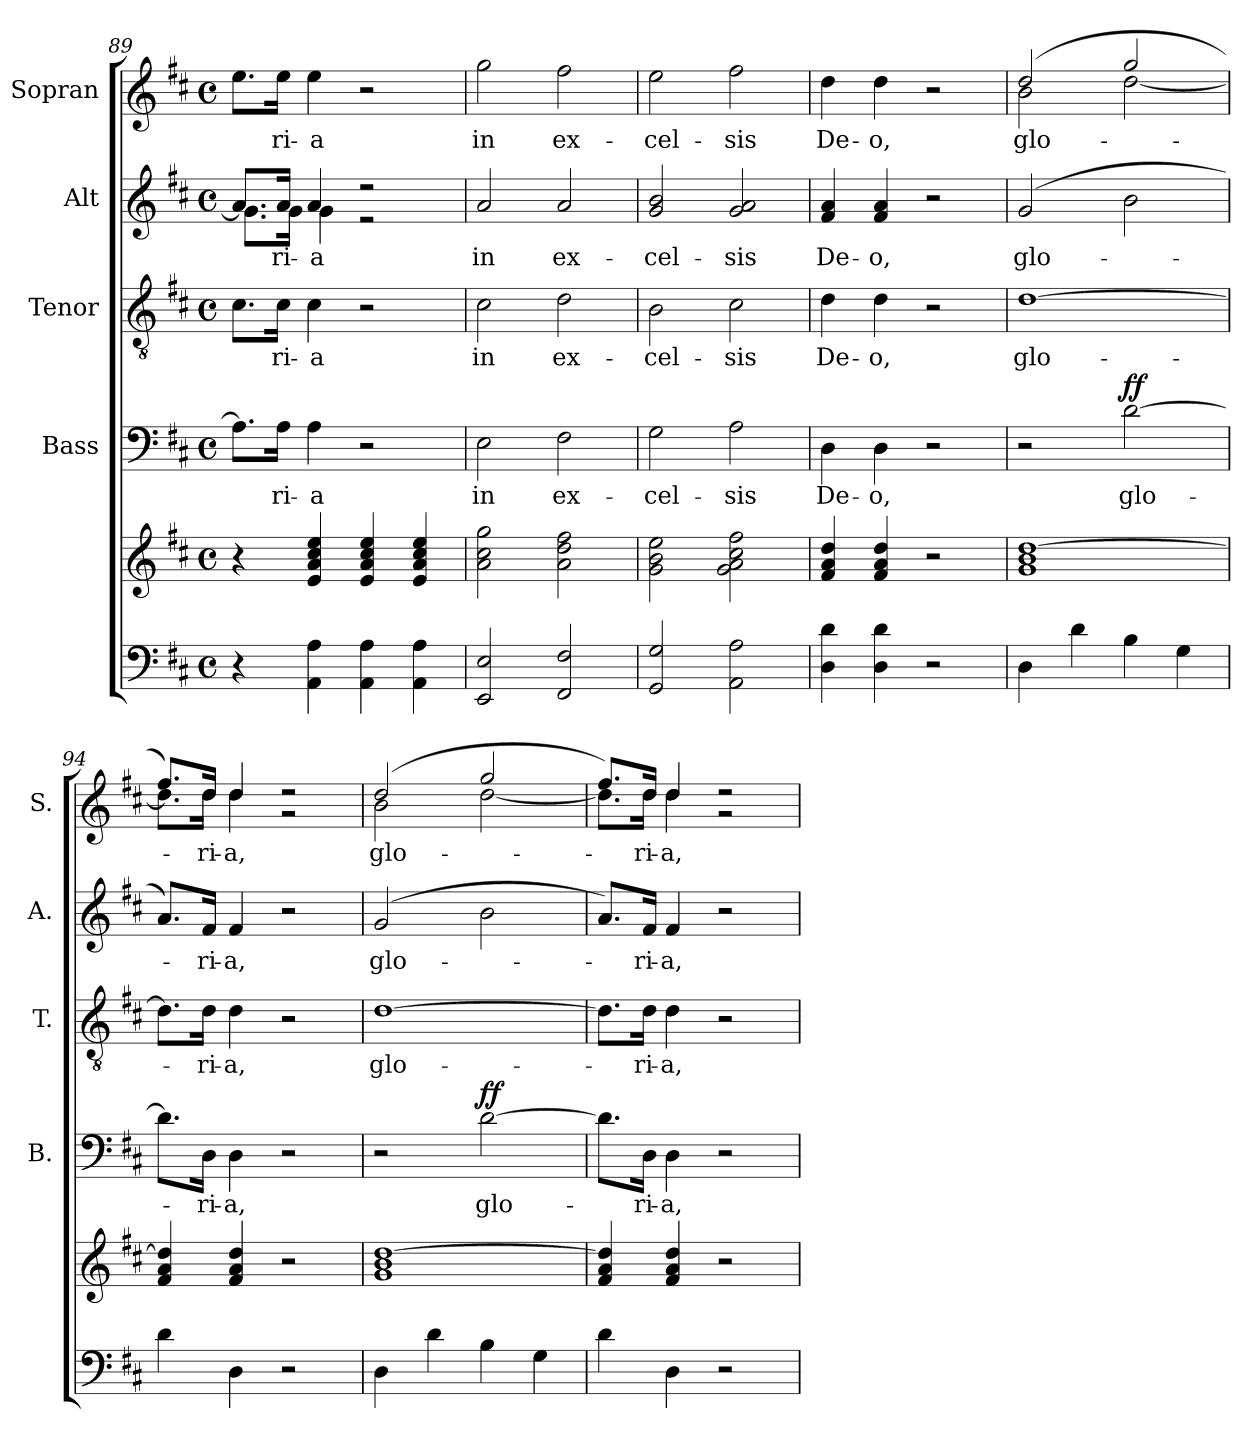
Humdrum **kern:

**kern	**kern	**kern	**text	**dynam	**kern	**text	**kern	**text	**kern	**text
*part5	*part5	*part4	*part4	*part4	*part3	*part3	*part2	*part2	*part1	*part1
*staff6	*staff5	*staff4	*staff4	*staff4	*staff3	*staff3	*staff2	*staff2	*staff1	*staff1
*	*	*I"Bass	*	*	*I"Tenor	*	*I"Alt	*	*I"Sopran	*
*	*	*I'B.	*	*	*I'T.	*	*I'A.	*	*I'S.	*
*clefF4	*clefG2	*clefF4	*	*	*clefGv2	*	*clefG2	*	*clefG2	*
*k[f#c#]	*k[f#c#]	*k[f#c#]	*	*	*k[f#c#]	*	*k[f#c#]	*	*k[f#c#]	*
*D:	*D:	*D:	*	*	*D:	*	*D:	*	*D:	*
*M4/4	*M4/4	*M4/4	*	*	*M4/4	*	*M4/4	*	*M4/4	*
*met(c)	*met(c)	*met(c)	*	*	*met(c)	*	*met(c)	*	*met(c)	*
=89	=89	=89	=89	=89	=89	=89	=89	=89	=89	=89
*	*	*	*	*	*	*	*^	*	*	*
4r	4r	8.A\L]	.	.	8.c#\L	.	8.a/L]	8.g\L	.	8.ee\L	.
!	!	!	!LO:LY:b	!	!	!LO:LY:b	!	!	!LO:LY:b	!	!LO:LY:b
.	.	16A\Jk	-ri-	.	16c#\Jk	-ri-	16a/Jk	16g\Jk	-ri-	16ee\Jk	-ri-
!	!	!	!LO:LY:b	!	!	!LO:LY:b	!	!	!LO:LY:b	!	!LO:LY:b
4AA\ 4A\	4e/ 4a/ 4cc#/ 4ee/	4A\	-a	.	4c#\	-a	4a/	4g\	-a	4ee\	-a
4AA\ 4A\	4e/ 4a/ 4cc#/ 4ee/	2r	.	.	2r	.	2r	2r	.	2r	.
4AA\ 4A\	4e/ 4a/ 4cc#/ 4ee/	.	.	.	.	.	.	.	.	.	.
*	*	*	*	*	*	*	*v	*v	*	*	*
=90	=90	=90	=90	=90	=90	=90	=90	=90	=90	=90
!	!	!	!LO:LY:b	!	!	!LO:LY:b	!	!LO:LY:b	!	!LO:LY:b
2EE/ 2E/	2a\ 2cc#\ 2gg\	2E\	in	.	2c#\	in	2a/	in	2gg\	in
!	!	!	!LO:LY:b	!	!	!LO:LY:b	!	!LO:LY:b	!	!LO:LY:b
2FF#/ 2F#/	2a\ 2dd\ 2ff#\	2F#\	ex-	.	2d\	ex-	2a/	ex-	2ff#\	ex-
=91	=91	=91	=91	=91	=91	=91	=91	=91	=91	=91
!	!	!	!LO:LY:b	!	!	!LO:LY:b	!	!LO:LY:b	!	!LO:LY:b
2GG/ 2G/	2g\ 2b\ 2ee\	2G\	-cel-	.	2B\	-cel-	2g/ 2b/	-cel-	2ee\	-cel-
!	!	!	!LO:LY:b	!	!	!LO:LY:b	!	!LO:LY:b	!	!LO:LY:b
2AA\ 2A\	2g\ 2a\ 2cc#\ 2ff#\	2A\	-sis	.	2c#\	-sis	2g/ 2a/	-sis	2ff#\	-sis
=92	=92	=92	=92	=92	=92	=92	=92	=92	=92	=92
!	!	!	!LO:LY:b	!	!	!LO:LY:b	!	!LO:LY:b	!	!LO:LY:b
4D\ 4d\	4f#/ 4a/ 4dd/	4D\	De-	.	4d\	De-	4f#/ 4a/	De-	4dd\	De-
!	!	!	!LO:LY:b	!	!	!LO:LY:b	!	!LO:LY:b	!	!LO:LY:b
4D\ 4d\	4f#/ 4a/ 4dd/	4D\	-o,	.	4d\	-o,	4f#/ 4a/	-o,	4dd\	-o,
2r	2r	2r	.	.	2r	.	2r	.	2r	.
=93	=93	=93	=93	=93	=93	=93	=93	=93	=93	=93
!	!	!	!	!	!	!LO:LY:b	!	!LO:LY:b	!	!LO:LY:b
*	*	*	*	*	*	*	*	*	*^	*
4D\	1g 1b [1dd	2r	.	.	[1d	glo-	(2g/	glo-	(2dd/	2b\	glo-
4d\	.	.	.	.	.	.	.	.	.	.	.
!	!	!	!LO:LY:b	!LO:DY:a	!	!	!	!	!	!	!
4B\	.	[2d\	glo-	ff	.	.	2b\	.	2gg/	[<2dd\	.
4G\	.	.	.	.	.	.	.	.	.	.	.
=94	=94	=94	=94	=94	=94	=94	=94	=94	=94	=94	=94
4d\	4f#/ 4a/ 4dd/]	8.d\L]	.	.	8.d\L]	.	8.a/L)	.	8.ff#/L)	8.dd\L]	.
!	!	!	!LO:LY:b	!	!	!LO:LY:b	!	!LO:LY:b	!	!	!LO:LY:b
.	.	16D\Jk	-ri-	.	16d\Jk	-ri-	16f#/Jk	-ri-	16dd/Jk	16dd\Jk	-ri-
!	!	!	!LO:LY:b	!	!	!LO:LY:b	!	!LO:LY:b	!	!	!LO:LY:b
4D\	4f#/ 4a/ 4dd/	4D\	-a,	.	4d\	-a,	4f#/	-a,	4dd/	4dd\	-a,
2r	2r	2r	.	.	2r	.	2r	.	2r	2r	.
=95	=95	=95	=95	=95	=95	=95	=95	=95	=95	=95	=95
!	!	!	!	!	!	!LO:LY:b	!	!LO:LY:b	!	!	!LO:LY:b
4D\	1g 1b [1dd	2r	.	.	[1d	glo-	(2g/	glo-	(2dd/	2b\	glo-
4d\	.	.	.	.	.	.	.	.	.	.	.
!	!	!	!LO:LY:b	!LO:DY:a	!	!	!	!	!	!	!
4B\	.	[2d\	glo-	ff	.	.	2b\	.	2gg/	[<2dd\	.
4G\	.	.	.	.	.	.	.	.	.	.	.
!!LO:LB:g=z	!!
=96	=96	=96	=96	=96	=96	=96	=96	=96	=96	=96	=96
4d\	4f#/ 4a/ 4dd/]	8.d\L]	.	.	8.d\L]	.	8.a/L)	.	8.ff#/L)	8.dd\L]	.
!	!	!	!LO:LY:b	!	!	!LO:LY:b	!	!LO:LY:b	!	!	!LO:LY:b
.	.	16D\Jk	-ri-	.	16d\Jk	-ri-	16f#/Jk	-ri-	16dd/Jk	16dd\Jk	-ri-
!	!	!	!LO:LY:b	!	!	!LO:LY:b	!	!LO:LY:b	!	!	!LO:LY:b
4D\	4f#/ 4a/ 4dd/	4D\	-a,	.	4d\	-a,	4f#/	-a,	4dd/	4dd\	-a,
2r	2r	2r	.	.	2r	.	2r	.	2r	2r	.
*	*	*	*	*	*	*	*	*	*v	*v	*
=	=	=	=	=	=	=	=	=	=	=
*-	*-	*-	*-	*-	*-	*-	*-	*-	*-	*-
